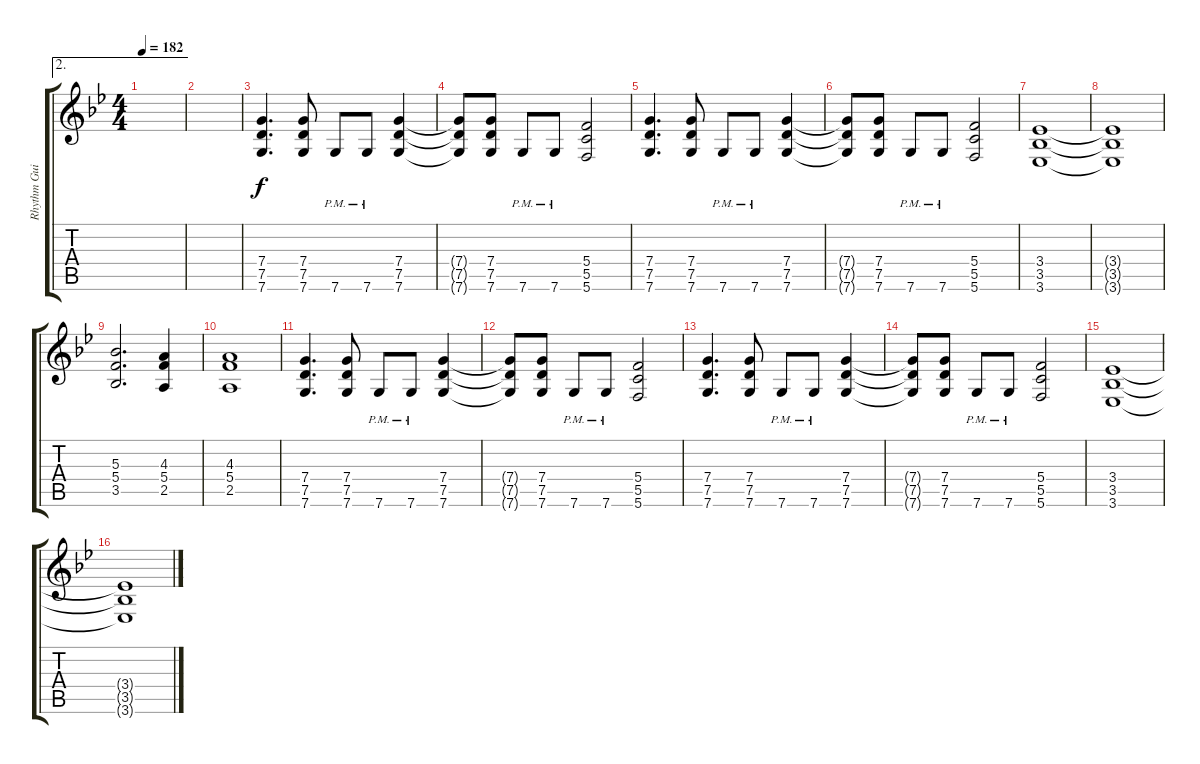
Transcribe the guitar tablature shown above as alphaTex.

\track ("Rhythm Guitar" "Rhythm Gui") {instrument distortionguitar}
\staff {score tabs}
\tuning (D4 A3 F3 C3 G2 C2) {hide}
\ae 2
\ts (4 4)
\tempo 182
\clef g2
\ks bb
|
|
(7.4 7.5 7.6).4{d} (7.4 7.5 7.6).8 7.6{pm}.8 7.6{pm}.8 (7.4 7.5 7.6).4 |
(7.4{t} 7.5{t} 7.6{t}).8 (7.4 7.5 7.6).8 7.6{pm}.8 7.6{pm}.8 (5.4 5.5 5.6).2 |
(7.4 7.5 7.6).4{d} (7.4 7.5 7.6).8 7.6{pm}.8 7.6{pm}.8 (7.4 7.5 7.6).4 |
(7.4{t} 7.5{t} 7.6{t}).8 (7.4 7.5 7.6).8 7.6{pm}.8 7.6{pm}.8 (5.4 5.5 5.6).2 |
(3.4 3.5 3.6).1 |
(3.4{t} 3.5{t} 3.6{t}).1 |
(5.3 5.4 3.5).2{d} (4.3 5.4 2.5).4 |
(4.3 5.4 2.5).1 |
(7.4 7.5 7.6).4{d} (7.4 7.5 7.6).8 7.6{pm}.8 7.6{pm}.8 (7.4 7.5 7.6).4 |
(7.4{t} 7.5{t} 7.6{t}).8 (7.4 7.5 7.6).8 7.6{pm}.8 7.6{pm}.8 (5.4 5.5 5.6).2 |
(7.4 7.5 7.6).4{d} (7.4 7.5 7.6).8 7.6{pm}.8 7.6{pm}.8 (7.4 7.5 7.6).4 |
(7.4{t} 7.5{t} 7.6{t}).8 (7.4 7.5 7.6).8 7.6{pm}.8 7.6{pm}.8 (5.4 5.5 5.6).2 |
(3.4 3.5 3.6).1 |
(3.4{t} 3.5{t} 3.6{t}).1
